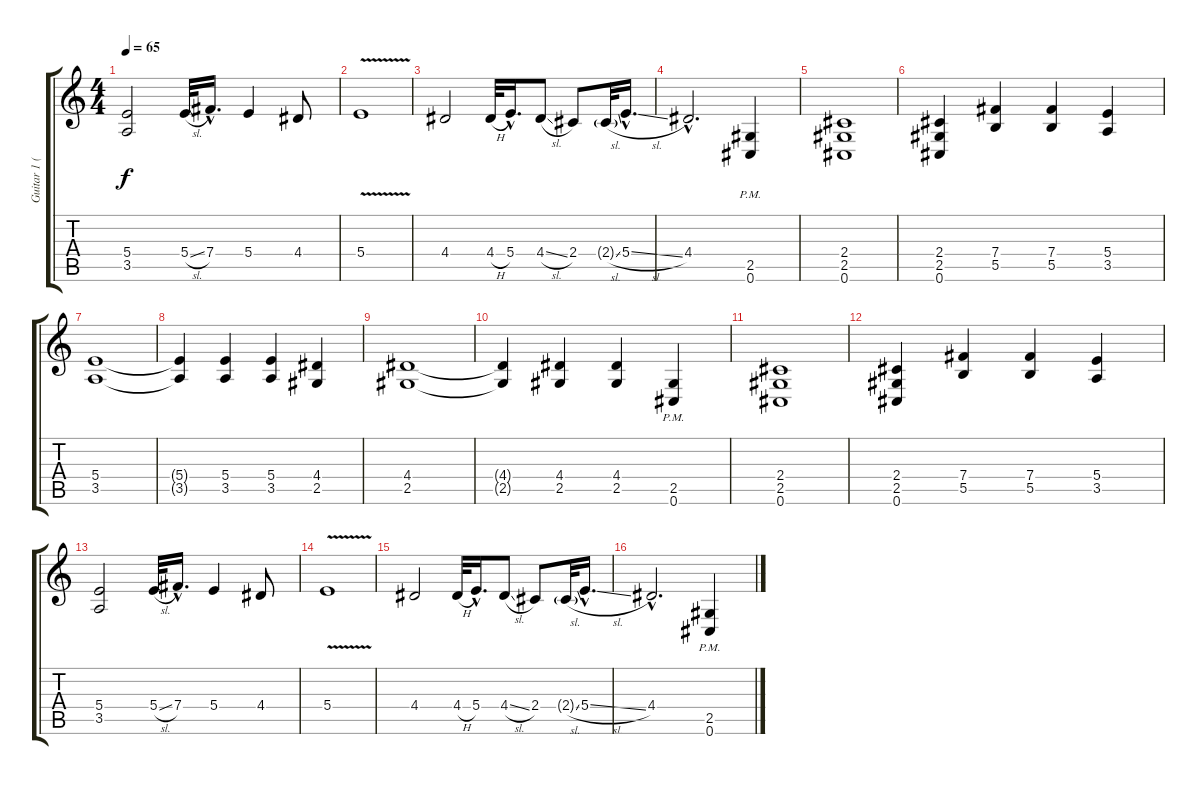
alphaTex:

\track ("Guitar 1 (Distortion)" "Guitar 1 (") {instrument distortionguitar}
\staff {score tabs}
\tuning (Db4 Ab3 E3 B2 Gb2 Db2) {hide}
\ts (4 4)
\tempo 65
\clef g2
\ks c
(5.4 3.5).2{dy f} 5.4{sl}.32 7.4{hac}.16{d} 5.4.4 4.4.8 |
5.4{v}.1 |
4.4.2 4.4{h}.32 5.4{hac}.16{d} 4.4{sl}.8 2.4.8 2.4{sl g}.32 5.4{sl hac}.16{d} |
4.4{hac}.2{d} (2.5{pm} 0.6{pm}).4 |
(2.4 2.5 0.6).1 |
(2.4 2.5 0.6).4 (7.4 5.5).4 (7.4 5.5).4 (5.4 3.5).4 |
(5.4 3.5).1 |
(5.4{t} 3.5{t}).4 (5.4 3.5).4 (5.4 3.5).4 (4.4 2.5).4 |
(4.4 2.5).1 |
(4.4{t} 2.5{t}).4 (4.4 2.5).4 (4.4 2.5).4 (2.5{pm} 0.6{pm}).4 |
(2.4 2.5 0.6).1 |
(2.4 2.5 0.6).4 (7.4 5.5).4 (7.4 5.5).4 (5.4 3.5).4 |
(5.4 3.5).2 5.4{sl}.32 7.4{hac}.16{d} 5.4.4 4.4.8 |
5.4{v}.1 |
4.4.2 4.4{h}.32 5.4{hac}.16{d} 4.4{sl}.8 2.4.8 2.4{sl g}.32 5.4{sl hac}.16{d} |
4.4{hac}.2{d} (2.5{pm} 0.6{pm}).4
